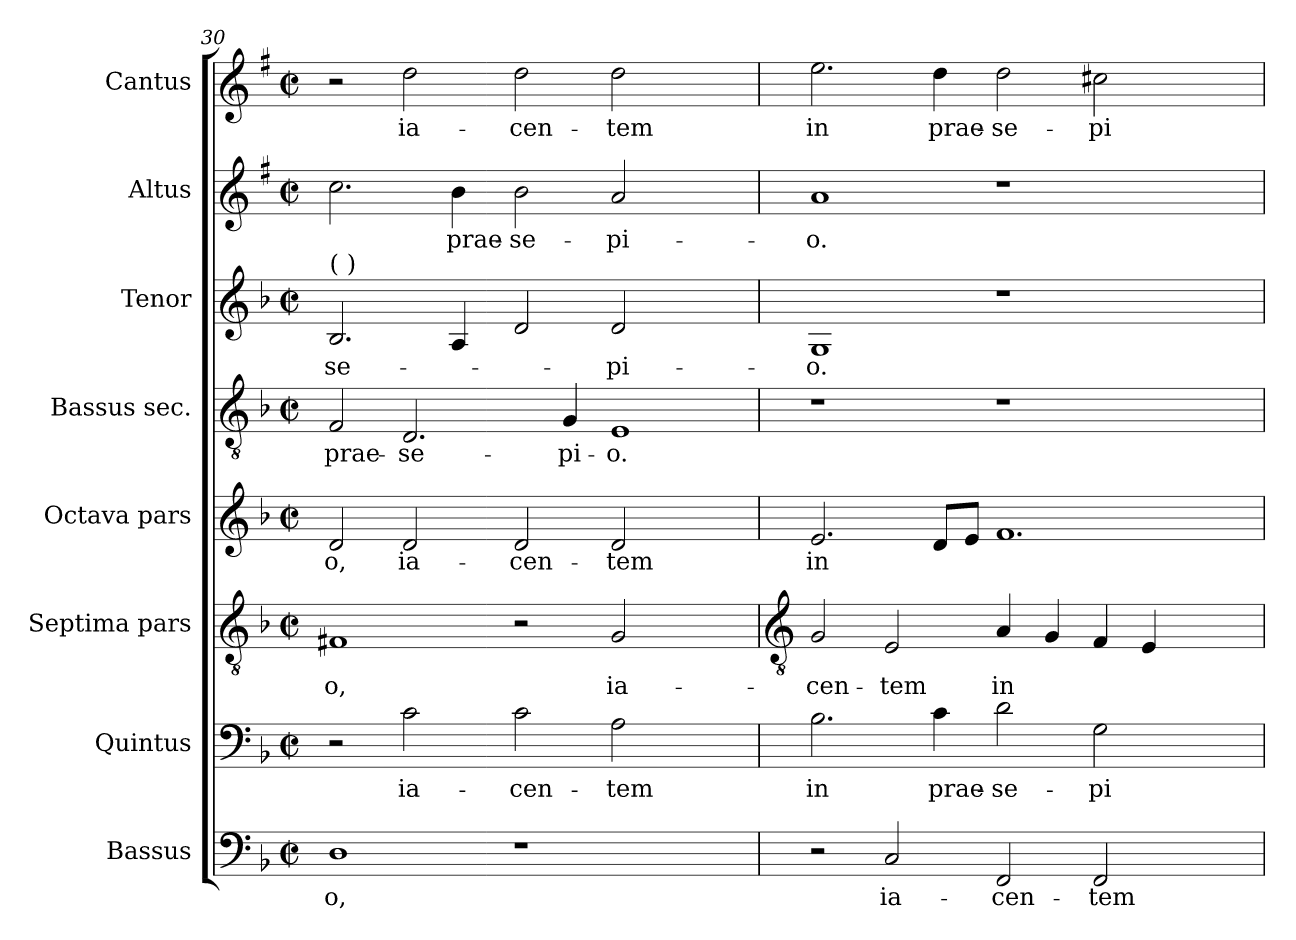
**kern	**text	**kern	**text	**kern	**text	**kern	**text	**kern	**text	**kern	**text	**kern	**text	**kern	**text
*part8	*part8	*part7	*part7	*part6	*part6	*part5	*part5	*part4	*part4	*part3	*part3	*part2	*part2	*part1	*part1
*staff8	*staff8	*staff7	*staff7	*staff6	*staff6	*staff5	*staff5	*staff4	*staff4	*staff3	*staff3	*staff2	*staff2	*staff1	*staff1
*I"Bassus	*	*I"Quintus	*	*I"Septima pars	*	*I"Octava pars	*	*I"Bassus sec.	*	*I"Tenor	*	*I"Altus	*	*I"Cantus	*
!!LO:LB:g=z
*clefF4	*	*clefF4	*	*clefGv2	*	*clefG2	*	*clefGv2	*	*clefG2	*	*clefG2	*	*clefG2	*
*	*	*	*	*	*	*	*	*	*	*	*	*ITrd1c2	*	*ITrd1c2	*
*k[b-]	*	*k[b-]	*	*k[b-]	*	*k[b-]	*	*k[b-]	*	*k[b-]	*	*k[b-]	*	*k[b-]	*
*F:	*	*F:	*	*F:	*	*F:	*	*F:	*	*F:	*	*F:	*	*F:	*
*M4/2	*	*M4/2	*	*M4/2	*	*M4/2	*	*M4/2	*	*M4/2	*	*M4/2	*	*M4/2	*
*met(c|)	*	*met(c|)	*	*met(c|)	*	*met(c|)	*	*met(c|)	*	*met(c|)	*	*met(c|)	*	*met(c|)	*
=30	=30	=30	=30	=30	=30	=30	=30	=30	=30	=30	=30	=30	=30	=30	=30
!	!	!	!	!	!	!	!	!	!	!LO:TX:a:t=(  )	!	!	!	!	!
!	!LO:LY:b	!	!	!	!LO:LY:b	!	!LO:LY:b	!	!LO:LY:b	!	!LO:LY:b	!	!	!	!
1D	-o,	2r	.	1F#X	-o,	2d	-o,	2F	prae-	2.B-	-se-	2.b-	.	2r	.
!	!	!	!LO:LY:b	!	!	!	!LO:LY:b	!	!LO:LY:b	!	!	!	!	!	!LO:LY:b
.	.	2c	ia-	.	.	2d	ia-	2.D	-se-	.	.	.	.	2cc	ia-
!	!	!	!	!	!	!	!	!	!	!	!	!	!LO:LY:b	!	!
.	.	.	.	.	.	.	.	.	.	4A	.	4a	prae-	.	.
!	!	!	!LO:LY:b	!	!	!	!LO:LY:b	!	!	!	!	!	!LO:LY:b	!	!LO:LY:b
1r	.	2c	-cen-	2r	.	2d	-cen-	.	.	2d	.	2a	-se-	2cc	-cen-
!	!	!	!	!	!	!	!	!	!LO:LY:b	!	!	!	!	!	!
.	.	.	.	.	.	.	.	4G	-pi-	.	.	.	.	.	.
!	!	!	!LO:LY:b	!	!LO:LY:b	!	!LO:LY:b	!	!LO:LY:b	!	!LO:LY:b	!	!LO:LY:b	!	!LO:LY:b
.	.	2A	-tem	2G	ia-	2d	-tem	1E	-o.	2d	-pi-	2g	-pi-	2cc	-tem
2ryy	.	2ryy	.	2ryy	.	2ryy	.	.	.	2ryy	.	2ryy	.	2ryy	.
!!LO:LB:g=z
=30A	=30A	=30A	=30A	=30A	=30A	=30A	=30A	=30A	=30A	=30A	=30A	=30A	=30A	=30A	=30A
*	*	*	*	*clefGv2	*	*	*	*	*	*	*	*	*	*	*
!	!	!	!LO:LY:b	!	!LO:LY:b	!	!LO:LY:b	!	!	!	!LO:LY:b	!	!LO:LY:b	!	!LO:LY:b
2r	.	2.B-	in	2G	-cen-	2.e	in	1r	.	1G	-o.	1g	-o.	2.dd	in
!	!LO:LY:b	!	!	!	!LO:LY:b	!	!	!	!	!	!	!	!	!	!
2C	ia-	.	.	2E	-tem	.	.	.	.	.	.	.	.	.	.
!	!	!	!LO:LY:b	!	!	!	!	!	!	!	!	!	!	!	!LO:LY:b
.	.	4c	prae-	.	.	8dL	.	.	.	.	.	.	.	4cc	prae-
.	.	.	.	.	.	8eJ	.	.	.	.	.	.	.	.	.
!	!LO:LY:b	!	!LO:LY:b	!	!LO:LY:b	!	!	!	!	!	!	!	!	!	!LO:LY:b
2FF	-cen-	2d	-se-	4A	in	1.f	.	1r	.	1r	.	1r	.	2cc	-se-
.	.	.	.	4G	.	.	.	.	.	.	.	.	.	.	.
!	!LO:LY:b	!	!LO:LY:b	!	!	!	!	!	!	!	!	!	!	!	!LO:LY:b
2FF	-tem	2G	-pi-	4F	.	.	.	.	.	.	.	.	.	2bn	-pi-
.	.	.	.	4E	.	.	.	.	.	.	.	.	.	.	.
2ryy	.	2ryy	.	2ryy	.	.	.	2ryy	.	2ryy	.	2ryy	.	2ryy	.
=	=	=	=	=	=	=	=	=	=	=	=	=	=	=	=
*-	*-	*-	*-	*-	*-	*-	*-	*-	*-	*-	*-	*-	*-	*-	*-
